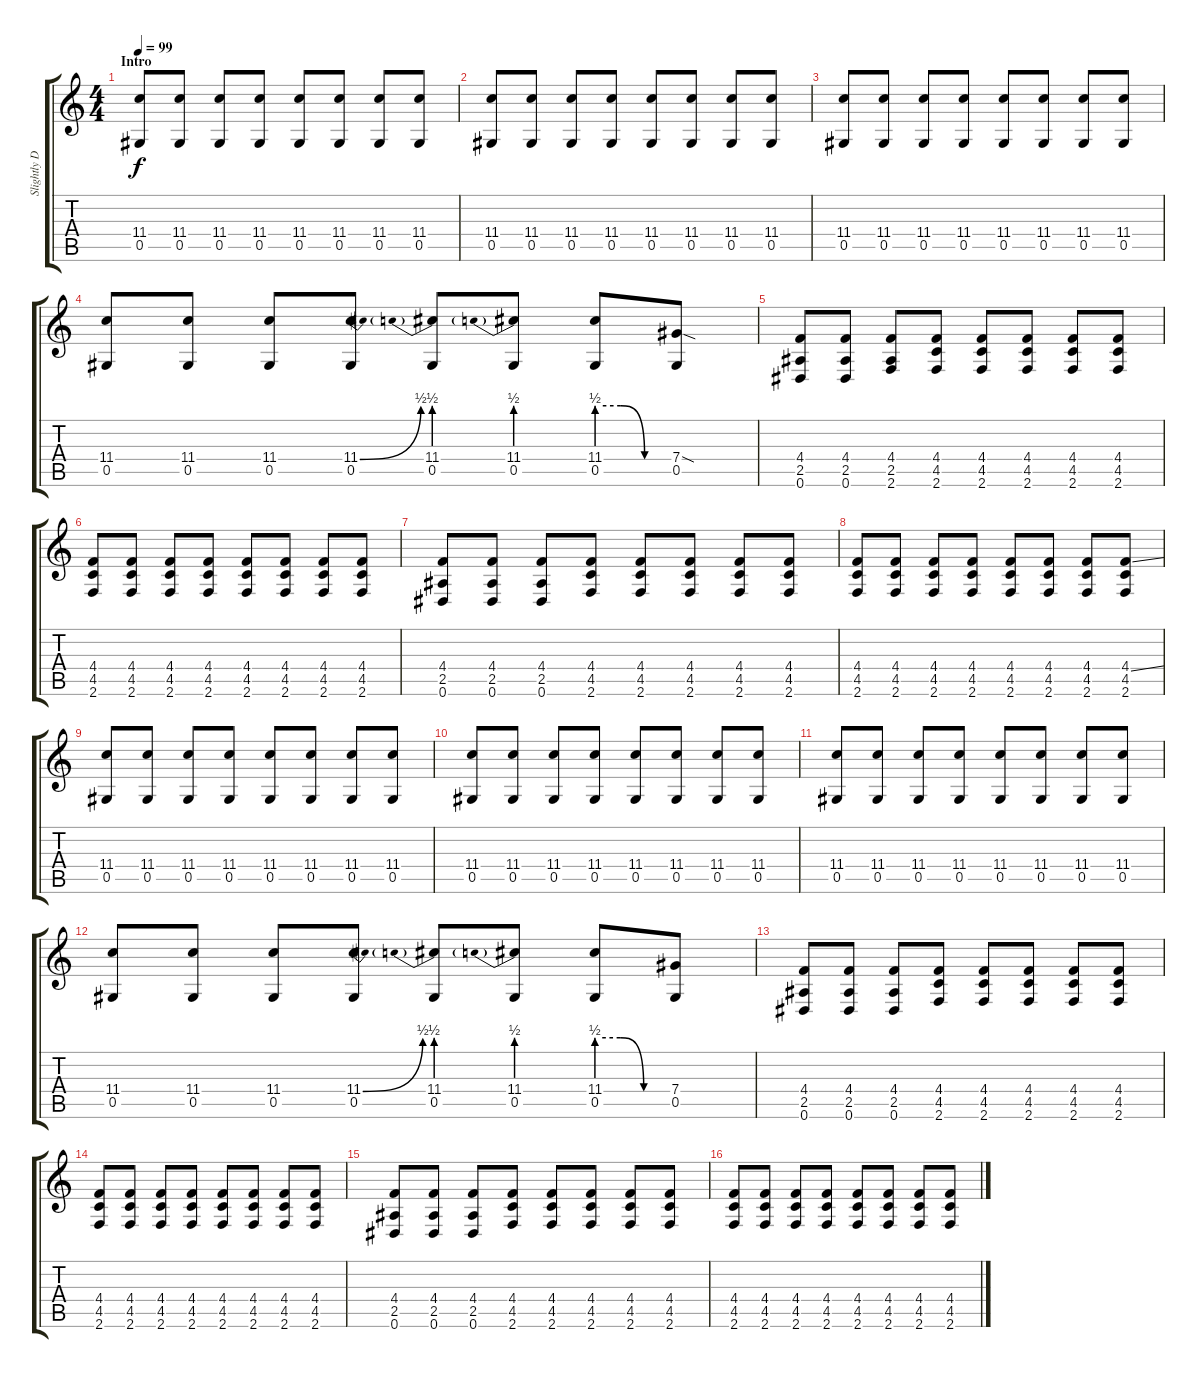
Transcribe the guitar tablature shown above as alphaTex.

\track ("Slightly Distorted Guitar" "Slightly D") {instrument electricguitarjazz}
\staff {score tabs}
\tuning (Eb4 Bb3 Gb3 Db3 Ab2 Eb2) {hide}
\ts (4 4)
\section ("" "Intro")
\tempo 99
\clef g2
\ks c
(11.4 0.5).8{dy f instrument electricguitarjazz} (11.4 0.5).8 (11.4 0.5).8 (11.4 0.5).8 (11.4 0.5).8 (11.4 0.5).8 (11.4 0.5).8 (11.4 0.5).8 |
(11.4 0.5).8 (11.4 0.5).8 (11.4 0.5).8 (11.4 0.5).8 (11.4 0.5).8 (11.4 0.5).8 (11.4 0.5).8 (11.4 0.5).8 |
(11.4 0.5).8 (11.4 0.5).8 (11.4 0.5).8 (11.4 0.5).8 (11.4 0.5).8 (11.4 0.5).8 (11.4 0.5).8 (11.4 0.5).8 |
(11.4 0.5).8 (11.4 0.5).8 (11.4 0.5).8 (11.4{be (bend 0 0 60 2)} 0.5).8 (11.4{be (prebend 0 2 60 2)} 0.5).8 (11.4{be (prebend 0 2 60 2)} 0.5).8 (11.4{be (custom 0 2 20 2 40 0 60 0)} 0.5).8 (7.4{sod} 0.5).8 |
(4.4 2.5 0.6).8 (4.4 2.5 0.6).8 (4.4 2.5 2.6).8 (4.4 4.5 2.6).8 (4.4 4.5 2.6).8 (4.4 4.5 2.6).8 (4.4 4.5 2.6).8 (4.4 4.5 2.6).8 |
(4.4 4.5 2.6).8 (4.4 4.5 2.6).8 (4.4 4.5 2.6).8 (4.4 4.5 2.6).8 (4.4 4.5 2.6).8 (4.4 4.5 2.6).8 (4.4 4.5 2.6).8 (4.4 4.5 2.6).8 |
(4.4 2.5 0.6).8 (4.4 2.5 0.6).8 (4.4 2.5 0.6).8 (4.4 4.5 2.6).8 (4.4 4.5 2.6).8 (4.4 4.5 2.6).8 (4.4 4.5 2.6).8 (4.4 4.5 2.6).8 |
(4.4 4.5 2.6).8 (4.4 4.5 2.6).8 (4.4 4.5 2.6).8 (4.4 4.5 2.6).8 (4.4 4.5 2.6).8 (4.4 4.5 2.6).8 (4.4 4.5 2.6).8 (4.4{ss} 4.5 2.6).8 |
(11.4 0.5).8 (11.4 0.5).8 (11.4 0.5).8 (11.4 0.5).8 (11.4 0.5).8 (11.4 0.5).8 (11.4 0.5).8 (11.4 0.5).8 |
(11.4 0.5).8 (11.4 0.5).8 (11.4 0.5).8 (11.4 0.5).8 (11.4 0.5).8 (11.4 0.5).8 (11.4 0.5).8 (11.4 0.5).8 |
(11.4 0.5).8 (11.4 0.5).8 (11.4 0.5).8 (11.4 0.5).8 (11.4 0.5).8 (11.4 0.5).8 (11.4 0.5).8 (11.4 0.5).8 |
(11.4 0.5).8 (11.4 0.5).8 (11.4 0.5).8 (11.4{be (bend 0 0 60 2)} 0.5).8 (11.4{be (prebend 0 2 60 2)} 0.5).8 (11.4{be (prebend 0 2 60 2)} 0.5).8 (11.4{be (custom 0 2 20 2 40 0 60 0)} 0.5).8 (7.4 0.5).8 |
(4.4 2.5 0.6).8 (4.4 2.5 0.6).8 (4.4 2.5 0.6).8 (4.4 4.5 2.6).8 (4.4 4.5 2.6).8 (4.4 4.5 2.6).8 (4.4 4.5 2.6).8 (4.4 4.5 2.6).8 |
(4.4 4.5 2.6).8 (4.4 4.5 2.6).8 (4.4 4.5 2.6).8 (4.4 4.5 2.6).8 (4.4 4.5 2.6).8 (4.4 4.5 2.6).8 (4.4 4.5 2.6).8 (4.4 4.5 2.6).8 |
(4.4 2.5 0.6).8 (4.4 2.5 0.6).8 (4.4 2.5 0.6).8 (4.4 4.5 2.6).8 (4.4 4.5 2.6).8 (4.4 4.5 2.6).8 (4.4 4.5 2.6).8 (4.4 4.5 2.6).8 |
(4.4 4.5 2.6).8 (4.4 4.5 2.6).8 (4.4 4.5 2.6).8 (4.4 4.5 2.6).8 (4.4 4.5 2.6).8 (4.4 4.5 2.6).8 (4.4 4.5 2.6).8 (4.4 4.5 2.6).8
